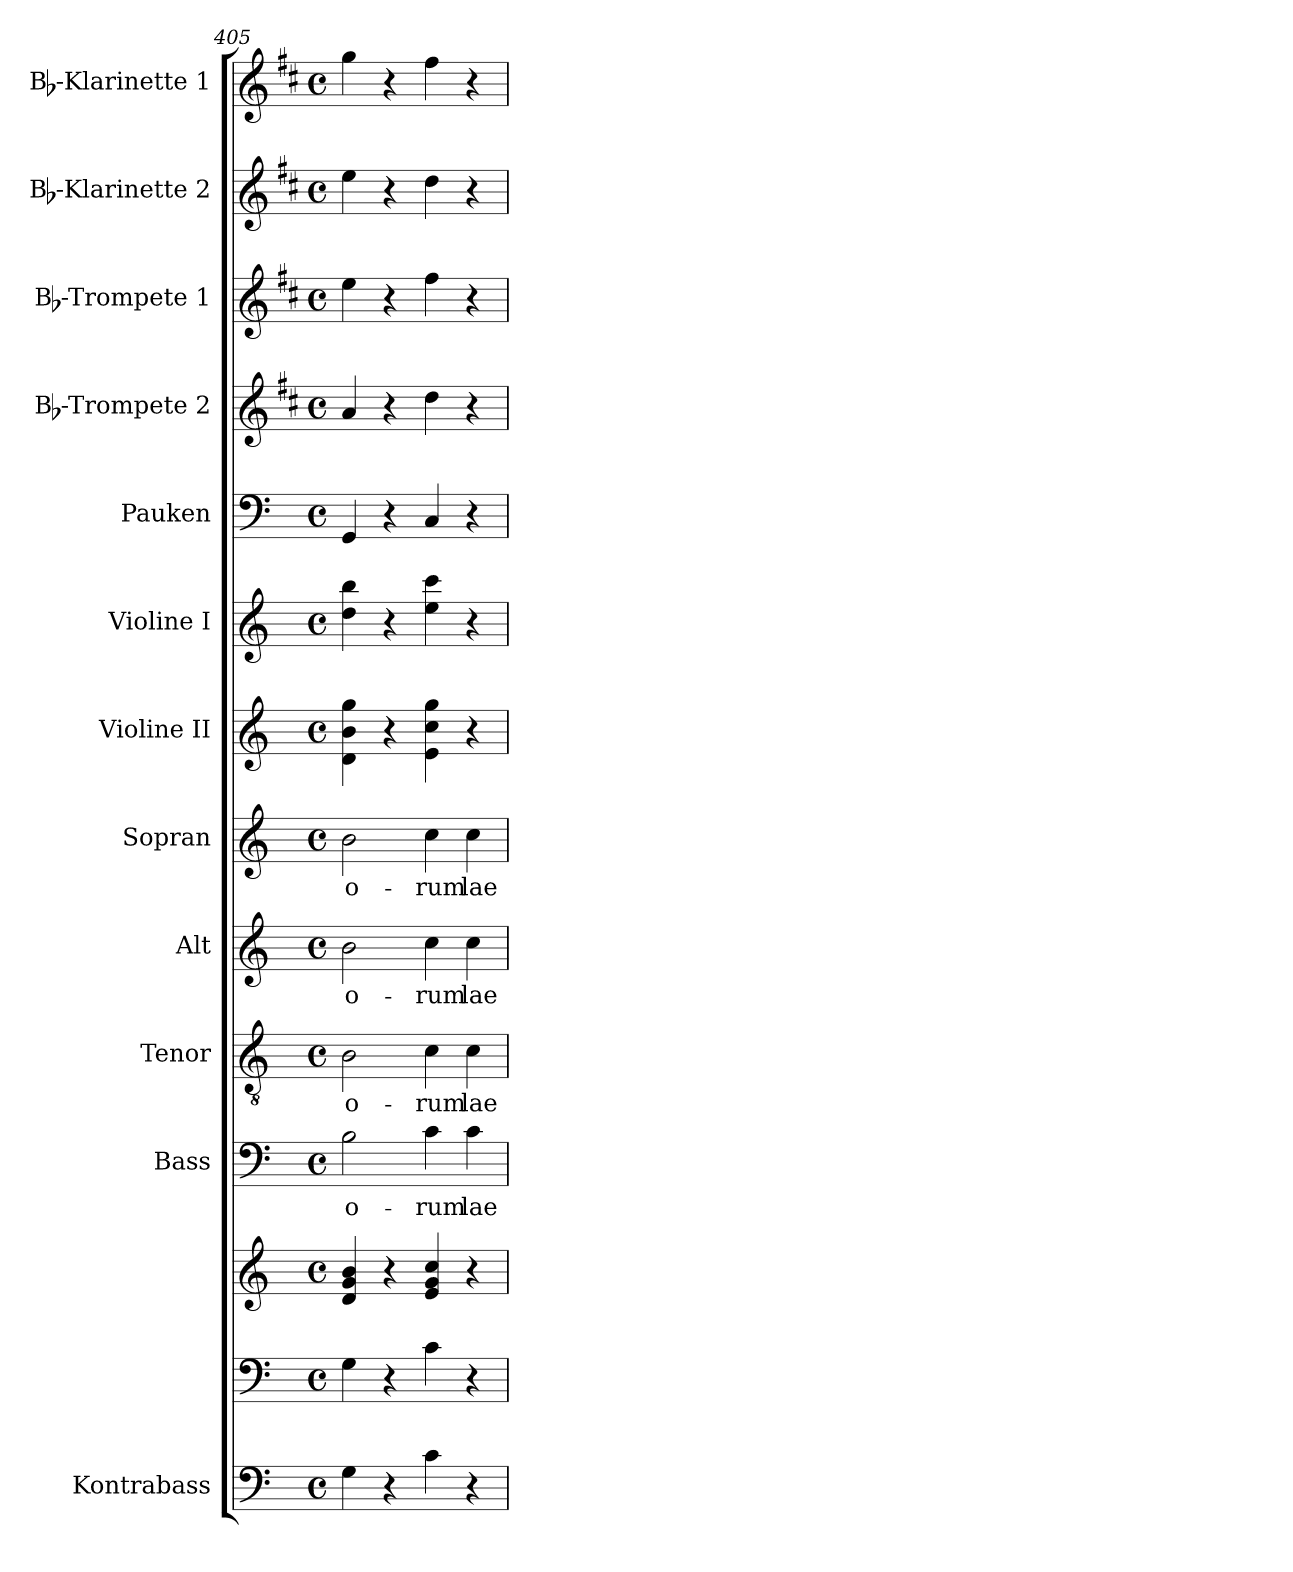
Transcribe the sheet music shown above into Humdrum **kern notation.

**kern	**kern	**kern	**kern	**text	**kern	**text	**kern	**text	**kern	**text	**kern	**kern	**kern	**kern	**kern	**kern	**kern
*part13	*part12	*part12	*part11	*part11	*part10	*part10	*part9	*part9	*part8	*part8	*part7	*part6	*part5	*part4	*part3	*part2	*part1
*staff14	*staff13	*staff12	*staff11	*staff11	*staff10	*staff10	*staff9	*staff9	*staff8	*staff8	*staff7	*staff6	*staff5	*staff4	*staff3	*staff2	*staff1
*I"Kontrabass	*	*	*I"Bass	*	*I"Tenor	*	*I"Alt	*	*I"Sopran	*	*I"Violine II	*I"Violine I	*I"Pauken	*I"Bb-Trompete 2	*I"Bb-Trompete 1	*I"Bb-Klarinette 2	*I"Bb-Klarinette 1
*I'Kb.	*	*	*I'B.	*	*I'T.	*	*I'A.	*	*I'S.	*	*I'Vl. II	*I'Vl. I	*I'Pk.	*I'Bb Trp. 2	*I'Bb Trp. 1	*I'Bb Kl. 2	*I'Bb Kl. 1
*clefF4	*clefF4	*clefG2	*clefF4	*	*clefGv2	*	*clefG2	*	*clefG2	*	*clefG2	*clefG2	*clefF4	*clefG2	*clefG2	*clefG2	*clefG2
*ITrd7c12	*	*	*	*	*	*	*	*	*	*	*	*	*	*ITrd1c2	*ITrd1c2	*ITrd1c2	*ITrd1c2
*k[]	*k[]	*k[]	*k[]	*	*k[]	*	*k[]	*	*k[]	*	*k[]	*k[]	*k[]	*k[]	*k[]	*k[]	*k[]
*C:	*C:	*C:	*C:	*	*C:	*	*C:	*	*C:	*	*C:	*C:	*C:	*C:	*C:	*C:	*C:
*M4/4	*M4/4	*M4/4	*M4/4	*	*M4/4	*	*M4/4	*	*M4/4	*	*M4/4	*M4/4	*M4/4	*M4/4	*M4/4	*M4/4	*M4/4
*met(c)	*met(c)	*met(c)	*met(c)	*	*met(c)	*	*met(c)	*	*met(c)	*	*met(c)	*met(c)	*met(c)	*met(c)	*met(c)	*met(c)	*met(c)
=405	=405	=405	=405	=405	=405	=405	=405	=405	=405	=405	=405	=405	=405	=405	=405	=405	=405
!	!	!	!	!LO:LY:b	!	!LO:LY:b	!	!LO:LY:b	!	!LO:LY:b	!	!	!	!	!	!	!
4GG\	4G\	4d/ 4g/ 4b/	2B\	-o-	2B\	-o-	2b\	-o-	2b\	-o-	4d\ 4b\ 4gg\	4dd\ 4bb\	4GG/	4g/	4dd\	4dd\	4ff\
4r	4r	4r	.	.	.	.	.	.	.	.	4r	4r	4r	4r	4r	4r	4r
!	!	!	!	!LO:LY:b	!	!LO:LY:b	!	!LO:LY:b	!	!LO:LY:b	!	!	!	!	!	!	!
4C\	4c\	4e/ 4g/ 4cc/	4c\	-rum	4c\	-rum	4cc\	-rum	4cc\	-rum	4e\ 4cc\ 4gg\	4ee\ 4ccc\	4C/	4cc\	4ee\	4cc\	4ee\
!	!	!	!	!LO:LY:b	!	!LO:LY:b	!	!LO:LY:b	!	!LO:LY:b	!	!	!	!	!	!	!
4r	4r	4r	4c\	lae-	4c\	lae-	4cc\	lae-	4cc\	lae-	4r	4r	4r	4r	4r	4r	4r
=	=	=	=	=	=	=	=	=	=	=	=	=	=	=	=	=	=
*-	*-	*-	*-	*-	*-	*-	*-	*-	*-	*-	*-	*-	*-	*-	*-	*-	*-
